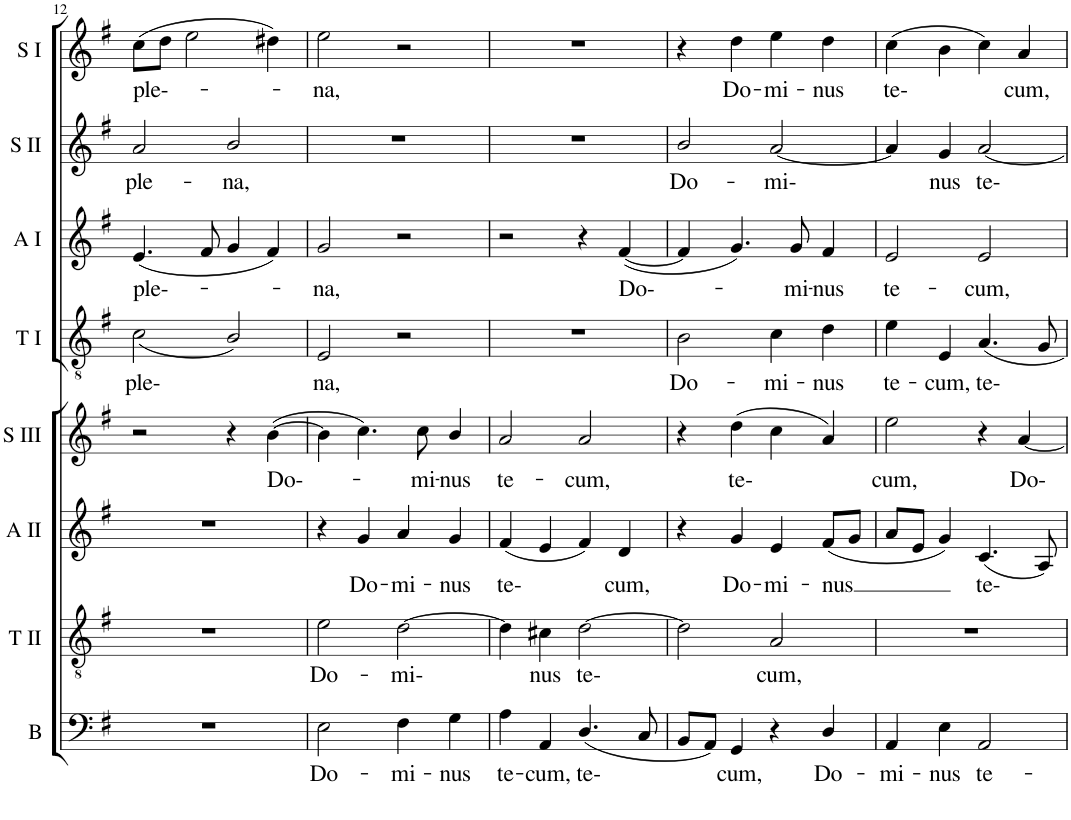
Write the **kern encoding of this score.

**kern	**text	**kern	**text	**kern	**text	**kern	**text	**kern	**text	**kern	**text	**kern	**text	**kern	**text
*part8	*part8	*part7	*part7	*part6	*part6	*part5	*part5	*part4	*part4	*part3	*part3	*part2	*part2	*part1	*part1
*staff8	*staff8	*staff7	*staff7	*staff6	*staff6	*staff5	*staff5	*staff4	*staff4	*staff3	*staff3	*staff2	*staff2	*staff1	*staff1
*I"Bass	*	*I"Tenor II	*	*I"Alto II	*	*I"Soprano III	*	*I"Tenor I	*	*I"Alto I	*	*I"Soprano II	*	*I"Soprano I	*
*I'B	*	*I'T II	*	*I'A II	*	*I'S III	*	*I'T I	*	*I'A I	*	*I'S II	*	*I'S I	*
!!LO:PB:g=z
*clefF4	*	*clefGv2	*	*clefG2	*	*clefG2	*	*clefGv2	*	*clefG2	*	*clefG2	*	*clefG2	*
*k[f#]	*	*k[f#]	*	*k[f#]	*	*k[f#]	*	*k[f#]	*	*k[f#]	*	*k[f#]	*	*k[f#]	*
*G:	*	*G:	*	*G:	*	*G:	*	*G:	*	*G:	*	*G:	*	*G:	*
*M4/4	*	*M4/4	*	*M4/4	*	*M4/4	*	*M4/4	*	*M4/4	*	*M4/4	*	*M4/4	*
*met(c)	*	*met(c)	*	*met(c)	*	*met(c)	*	*met(c)	*	*met(c)	*	*met(c)	*	*met(c)	*
=12	=12	=12	=12	=12	=12	=12	=12	=12	=12	=12	=12	=12	=12	=12	=12
!	!	!	!	!	!	!	!	!	!LO:LY:b	!	!LO:LY:b	!	!LO:LY:b	!	!LO:LY:b
1r	.	1r	.	1r	.	2r	.	(<2c\	ple-	(<4.e/	ple--	2a/	ple-	(>8cc\L	ple--
.	.	.	.	.	.	.	.	.	.	.	.	.	.	8dd\J	.
.	.	.	.	.	.	.	.	.	.	.	.	.	.	2ee\	.
.	.	.	.	.	.	.	.	.	.	8f#/	.	.	.	.	.
!	!	!	!	!	!	!	!	!	!	!	!	!	!LO:LY:b	!	!
.	.	.	.	.	.	4r	.	2B/)	.	4g/	.	2b/	-na,	.	.
!	!	!	!	!	!	!	!LO:LY:b	!	!	!	!	!	!	!	!
.	.	.	.	.	.	(>[4b\	Do--	.	.	4f#/)	.	.	.	4dd#X\)	.
=13	=13	=13	=13	=13	=13	=13	=13	=13	=13	=13	=13	=13	=13	=13	=13
!	!LO:LY:b	!	!LO:LY:b	!	!	!	!	!	!LO:LY:b	!	!LO:LY:b	!	!	!	!LO:LY:b
2E\	Do-	2e\	Do-	4r	.	4b\]	.	2E/	na,	2g/	-na,	1r	.	2ee\	-na,
!	!	!	!	!	!LO:LY:b	!	!	!	!	!	!	!	!	!	!
.	.	.	.	4g/	Do-	4.cc\)	.	.	.	.	.	.	.	.	.
!	!LO:LY:b	!	!LO:LY:b	!	!LO:LY:b	!	!	!	!	!	!	!	!	!	!
4F#\	-mi-	[2d\	-mi-	4a/	-mi-	.	.	2r	.	2r	.	.	.	2r	.
!	!	!	!	!	!	!	!LO:LY:b	!	!	!	!	!	!	!	!
.	.	.	.	.	.	8cc\	-mi-	.	.	.	.	.	.	.	.
!	!LO:LY:b	!	!	!	!LO:LY:b	!	!LO:LY:b	!	!	!	!	!	!	!	!
4G\	-nus	.	.	4g/	-nus	4b/	-nus	.	.	.	.	.	.	.	.
=14	=14	=14	=14	=14	=14	=14	=14	=14	=14	=14	=14	=14	=14	=14	=14
!	!LO:LY:b	!	!	!	!LO:LY:b	!	!LO:LY:b	!	!	!	!	!	!	!	!
4A\	te-	4d\]	.	(<4f#/	te-	2a/	te-	1r	.	2r	.	1r	.	1r	.
!	!LO:LY:b	!	!LO:LY:b	!	!	!	!	!	!	!	!	!	!	!	!
4AA/	-cum,	4c#X\	nus	4e/	.	.	.	.	.	.	.	.	.	.	.
!	!LO:LY:b	!	!LO:LY:b	!	!	!	!LO:LY:b	!	!	!	!	!	!	!	!
(<4.D/	te-	[2d\	te-	4f#/)	.	2a/	-cum,	.	.	4r	.	.	.	.	.
!	!	!	!	!	!LO:LY:b	!	!	!	!	!	!LO:LY:b	!	!	!	!
.	.	.	.	4d/	cum,	.	.	.	.	(<[4f#/	Do--	.	.	.	.
8C/	.	.	.	.	.	.	.	.	.	.	.	.	.	.	.
=15	=15	=15	=15	=15	=15	=15	=15	=15	=15	=15	=15	=15	=15	=15	=15
!	!	!	!	!	!	!	!	!	!LO:LY:b	!	!	!	!LO:LY:b	!	!
8BB/L	.	2d\]	.	4r	.	4r	.	2B\	Do-	4f#/]	.	2b/	Do-	4r	.
8AA/J)	.	.	.	.	.	.	.	.	.	.	.	.	.	.	.
!	!LO:LY:b	!	!	!	!LO:LY:b	!	!LO:LY:b	!	!	!	!	!	!	!	!LO:LY:b
4GG/	cum,	.	.	4g/	Do-	(>4dd\	te-	.	.	4.g/)	.	.	.	4dd\	Do-
!	!	!	!LO:LY:b	!	!LO:LY:b	!	!	!	!LO:LY:b	!	!	!	!LO:LY:b	!	!LO:LY:b
4r	.	2A/	cum,	4e/	-mi-	4cc\	.	4c\	-mi-	.	.	[2a/	-mi-	4ee\	-mi-
!	!	!	!	!	!	!	!	!	!	!	!LO:LY:b	!	!	!	!
.	.	.	.	.	.	.	.	.	.	8g/	-mi-	.	.	.	.
!	!LO:LY:b	!	!	!	!LO:LY:b	!	!	!	!LO:LY:b	!	!LO:LY:b	!	!	!	!LO:LY:b
4D/	Do-	.	.	(<8f#/L	-nus	4a/)	.	4d\	-nus	4f#/	-nus	.	.	4dd\	-nus
.	.	.	.	8g/J	.	.	.	.	.	.	.	.	.	.	.
=16	=16	=16	=16	=16	=16	=16	=16	=16	=16	=16	=16	=16	=16	=16	=16
!	!LO:LY:b	!	!	!	!	!	!LO:LY:b	!	!LO:LY:b	!	!LO:LY:b	!	!	!	!LO:LY:b
4AA/	-mi-	1r	.	8a/L	.	2ee\	cum,	4e\	te-	2e/	te-	4a/]	.	(>4cc\	te-
.	.	.	.	8e/J	.	.	.	.	.	.	.	.	.	.	.
!	!LO:LY:b	!	!	!	!	!	!	!	!LO:LY:b	!	!	!	!LO:LY:b	!	!
4E\	-nus	.	.	4g/)	.	.	.	4E/	-cum,	.	.	4g/	nus	4b\	.
!	!LO:LY:b	!	!	!	!LO:LY:b	!	!	!	!LO:LY:b	!	!LO:LY:b	!	!LO:LY:b	!	!
2AA/	te-	.	.	(<4.c/	te-	4r	.	4.A/	te-	2e/	-cum,	[2a/	te-	4cc\)	.
!	!	!	!	!	!	!	!LO:LY:b	!	!	!	!	!	!	!	!LO:LY:b
.	.	.	.	.	.	[4a/	Do-	.	.	.	.	.	.	4a/	cum,
.	.	.	.	8A/)	.	.	.	8G/	.	.	.	.	.	.	.
=	=	=	=	=	=	=	=	=	=	=	=	=	=	=	=
*-	*-	*-	*-	*-	*-	*-	*-	*-	*-	*-	*-	*-	*-	*-	*-
